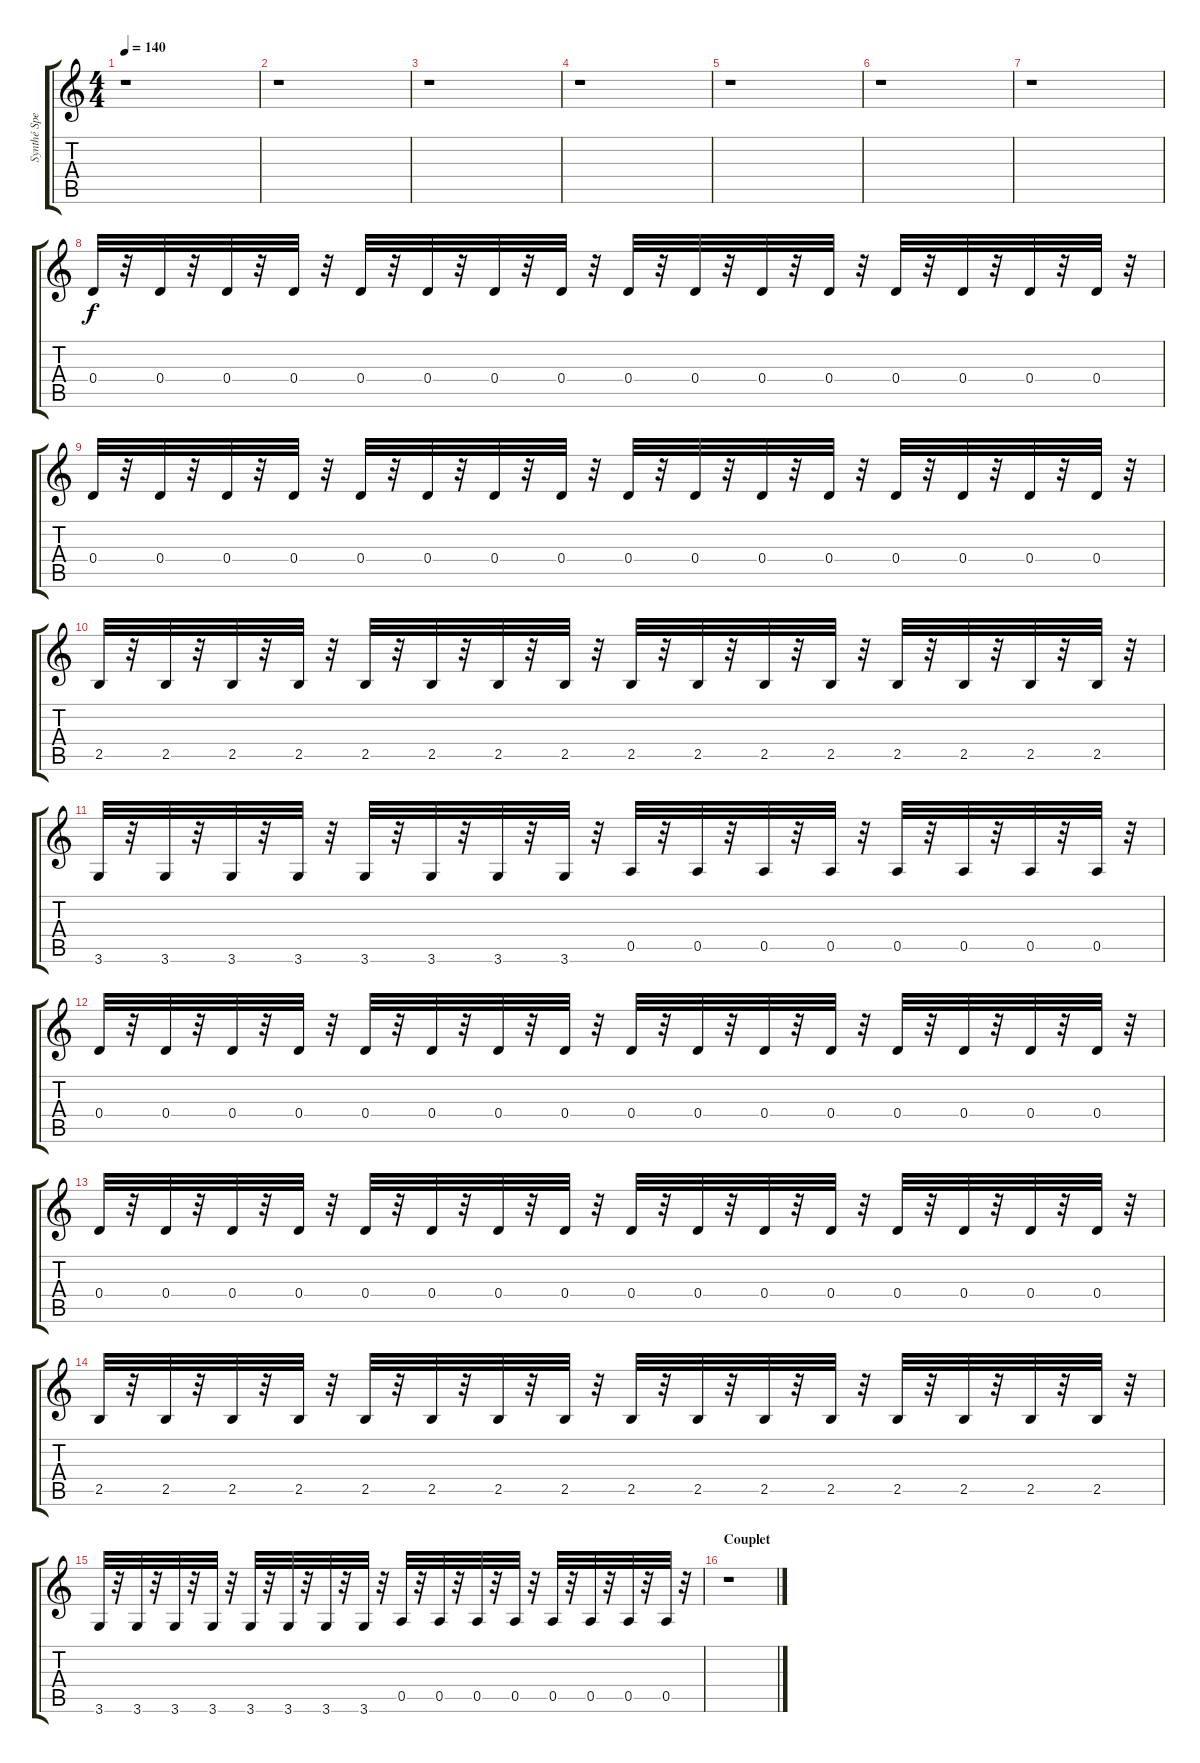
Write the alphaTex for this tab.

\track ("Synthé Speed" "Synthé Spe") {instrument synthbass2}
\staff {score tabs}
\tuning (E4 B3 G3 D3 A2 E2) {hide}
\ts (4 4)
\tempo 140
\clef g2
\ks c
r.1{dy f instrument synthbass2} |
r.1 |
r.1 |
r.1 |
r.1 |
r.1 |
r.1 |
0.4.32 r.32 0.4.32 r.32 0.4.32 r.32 0.4.32 r.32 0.4.32 r.32 0.4.32 r.32 0.4.32 r.32 0.4.32 r.32 0.4.32 r.32 0.4.32 r.32 0.4.32 r.32 0.4.32 r.32 0.4.32 r.32 0.4.32 r.32 0.4.32 r.32 0.4.32 r.32 |
0.4.32 r.32 0.4.32 r.32 0.4.32 r.32 0.4.32 r.32 0.4.32 r.32 0.4.32 r.32 0.4.32 r.32 0.4.32 r.32 0.4.32 r.32 0.4.32 r.32 0.4.32 r.32 0.4.32 r.32 0.4.32 r.32 0.4.32 r.32 0.4.32 r.32 0.4.32 r.32 |
2.5.32 r.32 2.5.32 r.32 2.5.32 r.32 2.5.32 r.32 2.5.32 r.32 2.5.32 r.32 2.5.32 r.32 2.5.32 r.32 2.5.32 r.32 2.5.32 r.32 2.5.32 r.32 2.5.32 r.32 2.5.32 r.32 2.5.32 r.32 2.5.32 r.32 2.5.32 r.32 |
3.6.32 r.32 3.6.32 r.32 3.6.32 r.32 3.6.32 r.32 3.6.32 r.32 3.6.32 r.32 3.6.32 r.32 3.6.32 r.32 0.5.32 r.32 0.5.32 r.32 0.5.32 r.32 0.5.32 r.32 0.5.32 r.32 0.5.32 r.32 0.5.32 r.32 0.5.32 r.32 |
0.4.32 r.32 0.4.32 r.32 0.4.32 r.32 0.4.32 r.32 0.4.32 r.32 0.4.32 r.32 0.4.32 r.32 0.4.32 r.32 0.4.32 r.32 0.4.32 r.32 0.4.32 r.32 0.4.32 r.32 0.4.32 r.32 0.4.32 r.32 0.4.32 r.32 0.4.32 r.32 |
0.4.32 r.32 0.4.32 r.32 0.4.32 r.32 0.4.32 r.32 0.4.32 r.32 0.4.32 r.32 0.4.32 r.32 0.4.32 r.32 0.4.32 r.32 0.4.32 r.32 0.4.32 r.32 0.4.32 r.32 0.4.32 r.32 0.4.32 r.32 0.4.32 r.32 0.4.32 r.32 |
2.5.32 r.32 2.5.32 r.32 2.5.32 r.32 2.5.32 r.32 2.5.32 r.32 2.5.32 r.32 2.5.32 r.32 2.5.32 r.32 2.5.32 r.32 2.5.32 r.32 2.5.32 r.32 2.5.32 r.32 2.5.32 r.32 2.5.32 r.32 2.5.32 r.32 2.5.32 r.32 |
3.6.32 r.32 3.6.32 r.32 3.6.32 r.32 3.6.32 r.32 3.6.32 r.32 3.6.32 r.32 3.6.32 r.32 3.6.32 r.32 0.5.32 r.32 0.5.32 r.32 0.5.32 r.32 0.5.32 r.32 0.5.32 r.32 0.5.32 r.32 0.5.32 r.32 0.5.32 r.32 |
\section ("" "Couplet")
r.1
